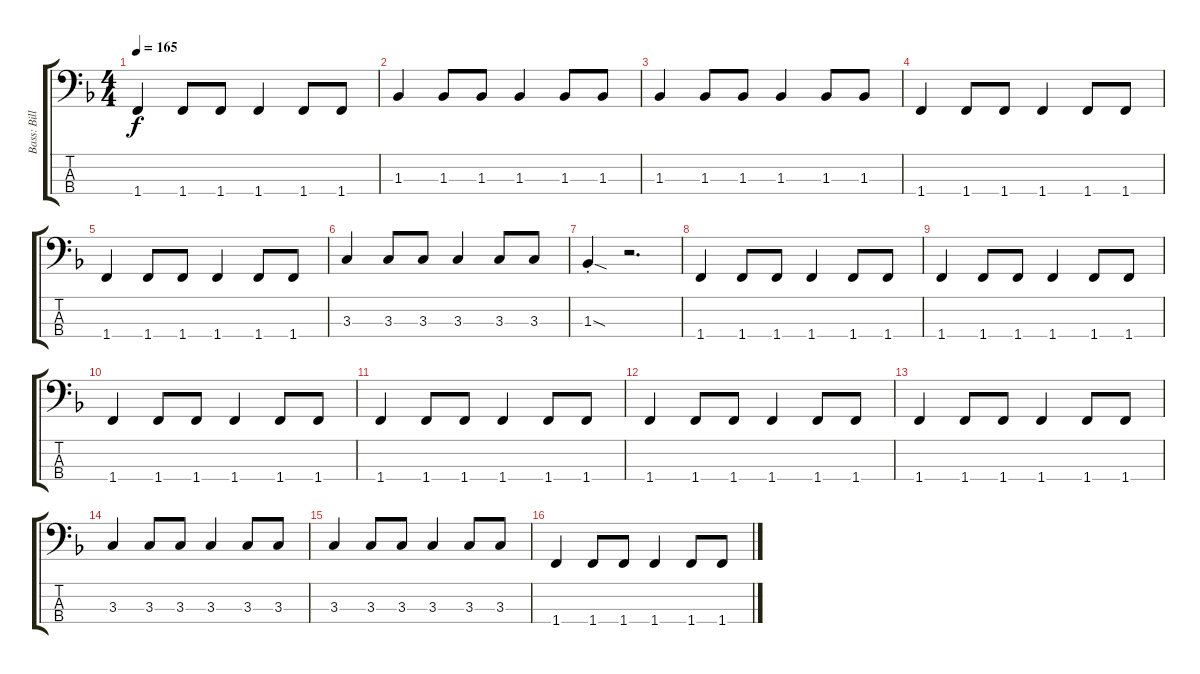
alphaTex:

\track ("Bass: Billy" "Bass: Bill") {instrument electricbassfinger}
\staff {score tabs}
\tuning (G2 D2 A1 E1) {hide}
\ts (4 4)
\tempo 165
\clef f4
\ks f
1.4.4{dy f} 1.4.8 1.4.8 1.4.4 1.4.8 1.4.8 |
1.3.4 1.3.8 1.3.8 1.3.4 1.3.8 1.3.8 |
1.3.4 1.3.8 1.3.8 1.3.4 1.3.8 1.3.8 |
1.4.4 1.4.8 1.4.8 1.4.4 1.4.8 1.4.8 |
1.4.4 1.4.8 1.4.8 1.4.4 1.4.8 1.4.8 |
3.3.4 3.3.8 3.3.8 3.3.4 3.3.8 3.3.8 |
1.3{sod st}.4 r.2{d} |
1.4.4 1.4.8 1.4.8 1.4.4 1.4.8 1.4.8 |
1.4.4 1.4.8 1.4.8 1.4.4 1.4.8 1.4.8 |
1.4.4 1.4.8 1.4.8 1.4.4 1.4.8 1.4.8 |
1.4.4 1.4.8 1.4.8 1.4.4 1.4.8 1.4.8 |
1.4.4 1.4.8 1.4.8 1.4.4 1.4.8 1.4.8 |
1.4.4 1.4.8 1.4.8 1.4.4 1.4.8 1.4.8 |
3.3.4 3.3.8 3.3.8 3.3.4 3.3.8 3.3.8 |
3.3.4 3.3.8 3.3.8 3.3.4 3.3.8 3.3.8 |
1.4.4 1.4.8 1.4.8 1.4.4 1.4.8 1.4.8
